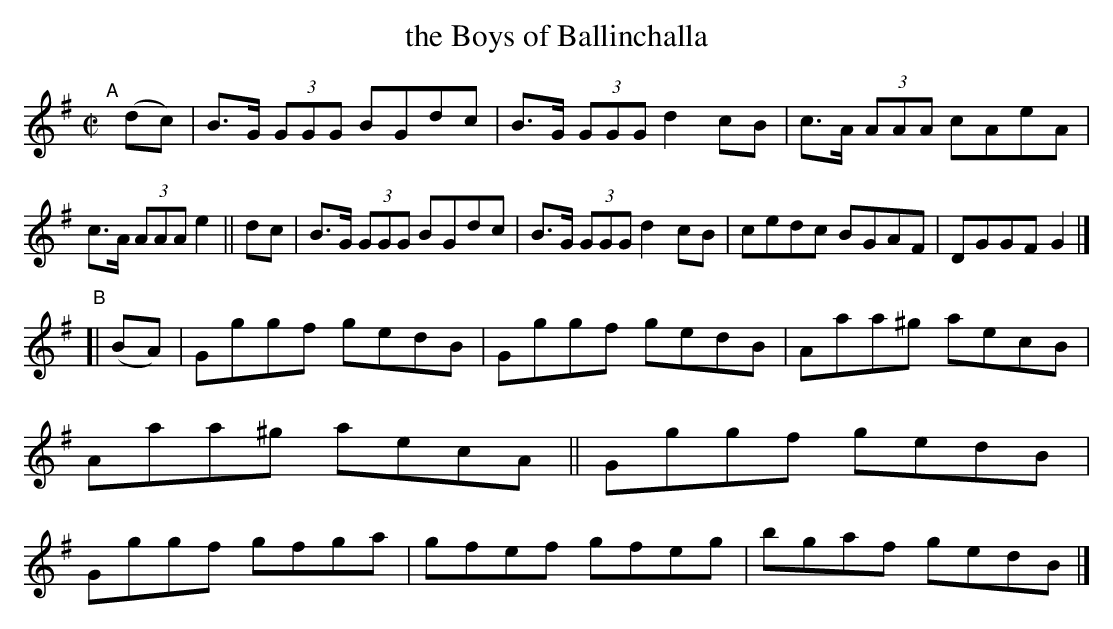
X:1
T: the Boys of Ballinchalla
M: C|
L: 1/8
K: G
"^A"[|]\
  (dc) | B>G (3GGG BGdc | B>G (3GGG d2cB | c>A (3AAA cAeA | c>A (3AAA e2 \
|| dc  | B>G (3GGG BGdc | B>G (3GGG d2cB | cedc BGAF | DGGF G2 |]
"^B"\
[|(BA) \
|  Gggf gedB | Gggf gedB | Aaa^g aecB | Aaa^g aecA \
|| Gggf gedB | Gggf gfga | gfef gfeg | bgaf gedB |]
